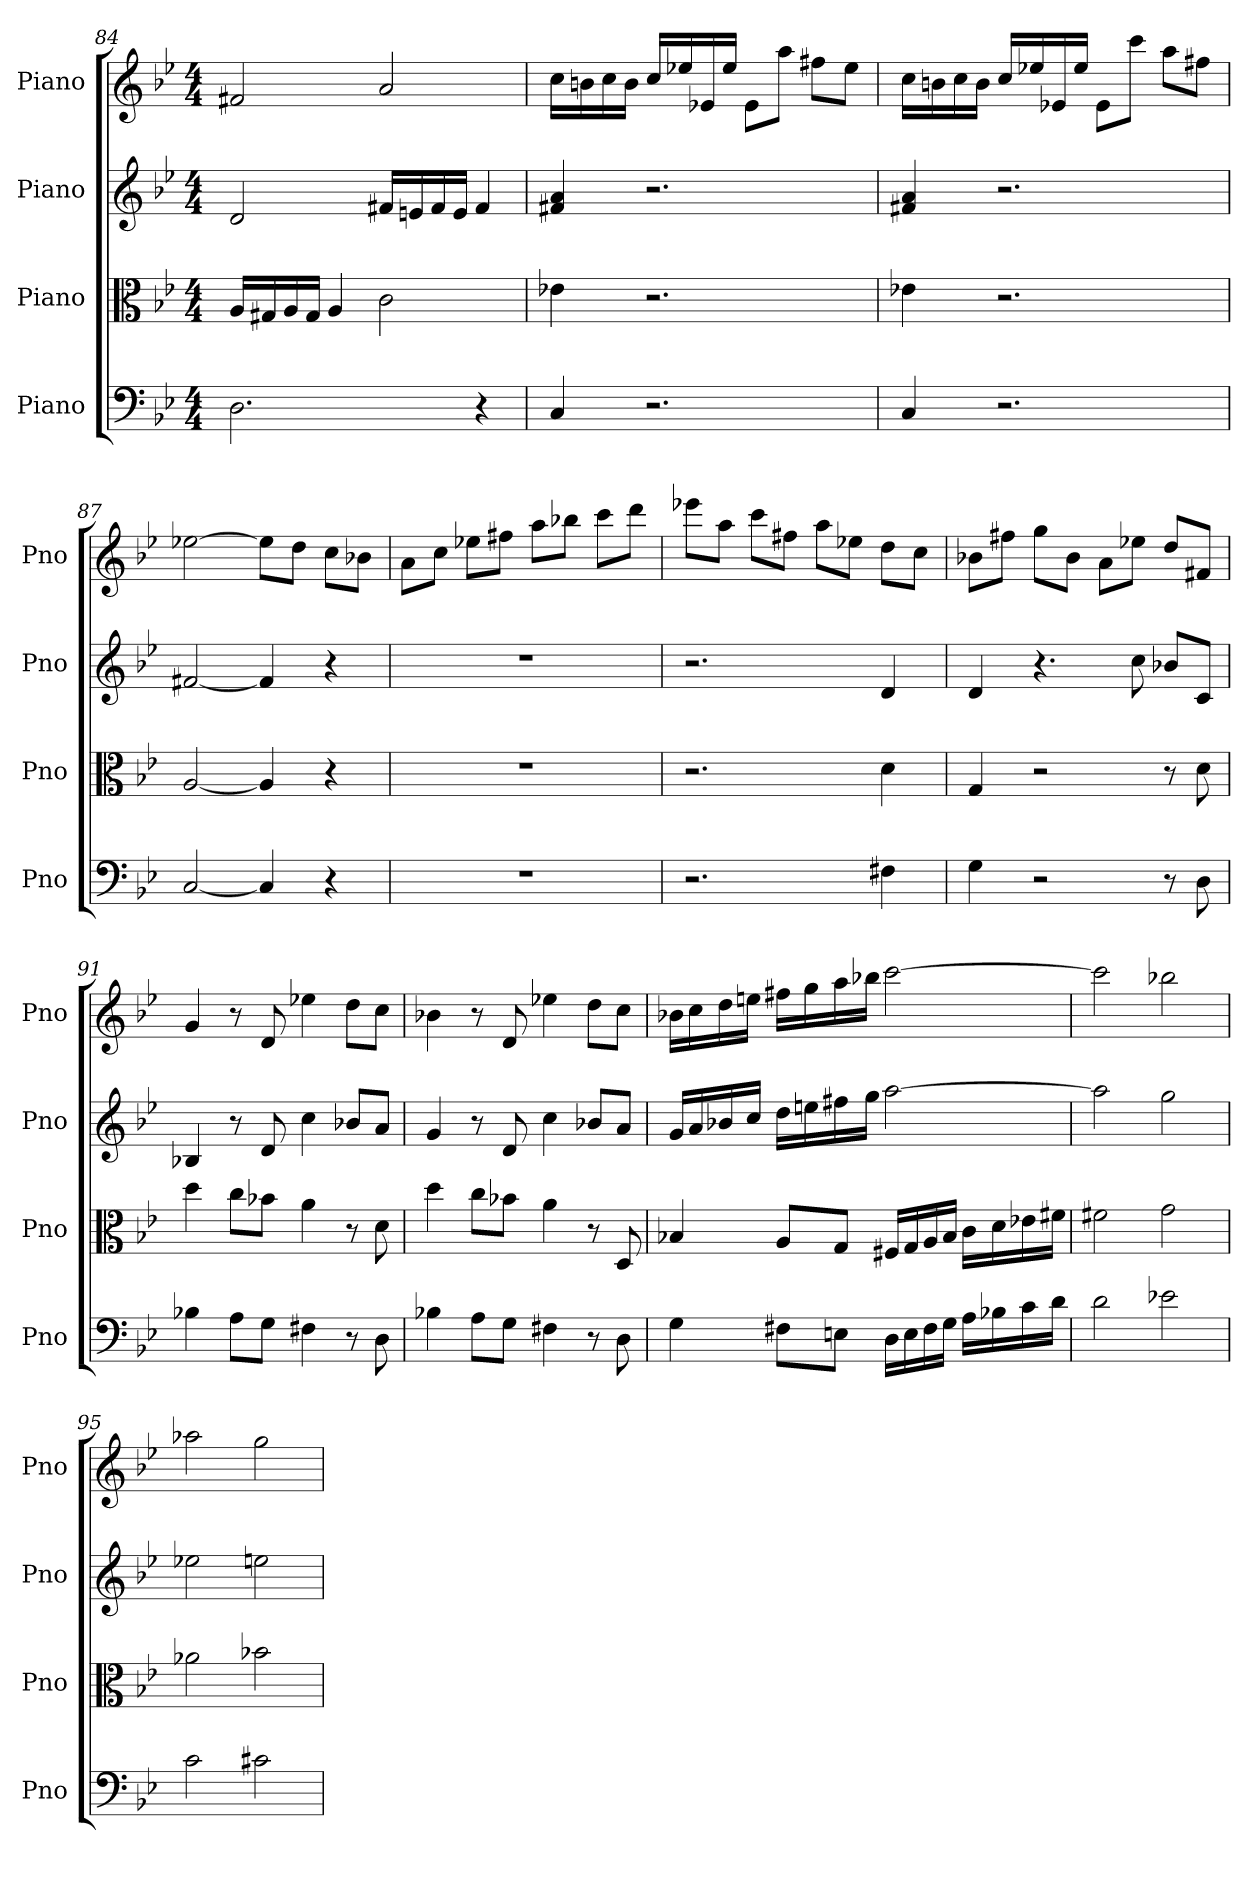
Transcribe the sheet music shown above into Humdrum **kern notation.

**kern	**kern	**kern	**kern
*part4	*part3	*part2	*part1
*staff4	*staff3	*staff2	*staff1
*I"Piano	*I"Piano	*I"Piano	*I"Piano
*I'Pno	*I'Pno	*I'Pno	*I'Pno
!!LO:LB:g=z
*clefF4	*clefC3	*clefG2	*clefG2
*k[b-e-]	*k[b-e-]	*k[b-e-]	*k[b-e-]
*M4/4	*M4/4	*M4/4	*M4/4
=84	=84	=84	=84
2.D\	16A/LL	2d/	2f#X/
.	16G#X/	.	.
.	16A/	.	.
.	16G#/JJ	.	.
.	4A/	.	.
.	2c\	16f#X/LL	2a/
.	.	16e/	.
.	.	16f#/	.
.	.	16e/JJ	.
4r	.	4f#/	.
=85	=85	=85	=85
4C/	4e-X\	4f#X/ 4a/	16cc\LL
.	.	.	16b\
.	.	.	16cc\
.	.	.	16b\JJ
2.r	2.r	2.r	16cc/LL
.	.	.	16ee-X/
.	.	.	16e-X/
.	.	.	16ee-/JJ
.	.	.	8e-\L
.	.	.	8aa\J
.	.	.	8ff#X\L
.	.	.	8ee-\J
=86	=86	=86	=86
4C/	4e-X\	4f#X/ 4a/	16cc\LL
.	.	.	16b\
.	.	.	16cc\
.	.	.	16b\JJ
2.r	2.r	2.r	16cc/LL
.	.	.	16ee-X/
.	.	.	16e-X/
.	.	.	16ee-/JJ
.	.	.	8e-\L
.	.	.	8ccc\J
.	.	.	8aa\L
.	.	.	8ff#X\J
!!LO:LB:g=z
=87	=87	=87	=87
[2C/	[2A/	[2f#X/	[2ee-X\
4C/]	4A/]	4f#/]	8ee-\L]
.	.	.	8dd\J
4r	4r	4r	8cc\L
.	.	.	8b-X\J
=88	=88	=88	=88
1r	1r	1r	8a\L
.	.	.	8cc\J
.	.	.	8ee-X\L
.	.	.	8ff#X\J
.	.	.	8aa\L
.	.	.	8bb-X\J
.	.	.	8ccc\L
.	.	.	8ddd\J
=89	=89	=89	=89
2.r	2.r	2.r	8eee-X\L
.	.	.	8aa\J
.	.	.	8ccc\L
.	.	.	8ff#X\J
.	.	.	8aa\L
.	.	.	8ee-X\J
4F#X\	4d\	4d/	8dd\L
.	.	.	8cc\J
=90	=90	=90	=90
4G\	4G/	4d/	8b-X\L
.	.	.	8ff#X\J
2r	2r	4.r	8gg\L
.	.	.	8b-\J
.	.	.	8a\L
.	.	8cc\	8ee-X\J
8r	8r	8b-X/L	8dd/L
8D\	8d\	8c/J	8f#X/J
!!LO:PB:g=z
=91	=91	=91	=91
4B-X\	4dd\	4B-X/	4g/
8A\L	8cc\L	8r	8r
8G\J	8b-X\J	8d/	8d/
4F#X\	4a\	4cc\	4ee-X\
8r	8r	8b-X/L	8dd\L
8D\	8d\	8a/J	8cc\J
=92	=92	=92	=92
4B-X\	4dd\	4g/	4b-X\
8A\L	8cc\L	8r	8r
8G\J	8b-X\J	8d/	8d/
4F#X\	4a\	4cc\	4ee-X\
8r	8r	8b-X/L	8dd\L
8D\	8D/	8a/J	8cc\J
=93	=93	=93	=93
4G\	4B-X/	16g/LL	16b-X\LL
.	.	16a/	16cc\
.	.	16b-X/	16dd\
.	.	16cc/JJ	16ee\JJ
8F#X\L	8A/L	16dd\LL	16ff#X\LL
.	.	16ee\	16gg\
8E\J	8G/J	16ff#X\	16aa\
.	.	16gg\JJ	16bb-X\JJ
16D\LL	16F#X/LL	[2aa\	[2ccc\
16E\	16G/	.	.
16F#\	16A/	.	.
16G\JJ	16B-/JJ	.	.
16A\LL	16c\LL	.	.
16B-X\	16d\	.	.
16c\	16e-X\	.	.
16d\JJ	16f#X\JJ	.	.
!!LO:LB:g=z
=94	=94	=94	=94
2d\	2f#X\	2aa\]	2ccc\]
2e-X\	2g\	2gg\	2bb-X\
=95	=95	=95	=95
2c\	2a-X\	2ee-X\	2aa-X\
2c#X\	2b-X\	2een\	2gg\
=	=	=	=
*-	*-	*-	*-
